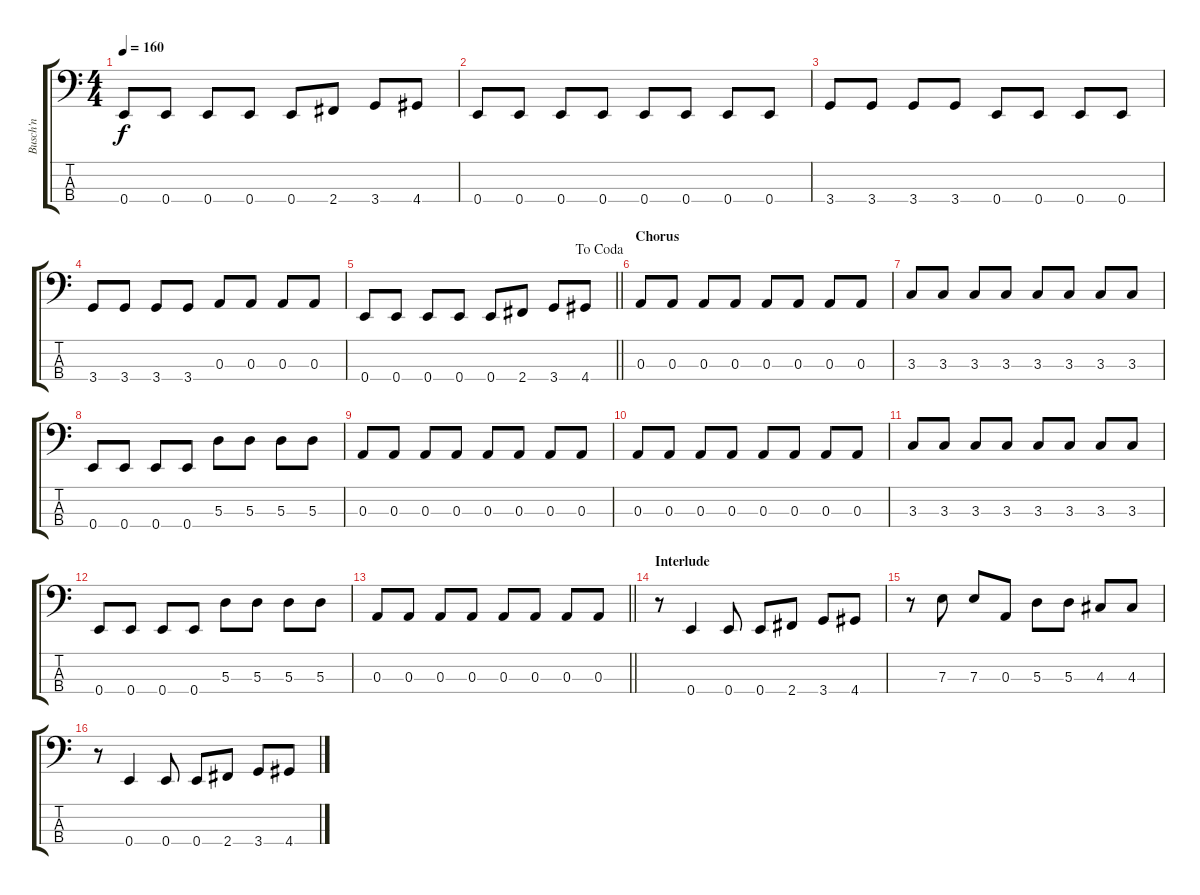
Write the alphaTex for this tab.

\track ("Busch'n" "Busch'n") {instrument electricbasspick}
\staff {score tabs}
\tuning (G2 D2 A1 E1) {hide}
\ts (4 4)
\tempo 160
\clef f4
\ks c
0.4.8{dy f} 0.4.8 0.4.8 0.4.8 0.4.8 2.4.8 3.4.8 4.4.8 |
0.4.8 0.4.8 0.4.8 0.4.8 0.4.8 0.4.8 0.4.8 0.4.8 |
3.4.8 3.4.8 3.4.8 3.4.8 0.4.8 0.4.8 0.4.8 0.4.8 |
3.4.8 3.4.8 3.4.8 3.4.8 0.3.8 0.3.8 0.3.8 0.3.8 |
\jump dacoda
\barLineRight lightlight
0.4.8 0.4.8 0.4.8 0.4.8 0.4.8 2.4.8 3.4.8 4.4.8 |
\section ("" "Chorus")
0.3.8 0.3.8 0.3.8 0.3.8 0.3.8 0.3.8 0.3.8 0.3.8 |
3.3.8 3.3.8 3.3.8 3.3.8 3.3.8 3.3.8 3.3.8 3.3.8 |
0.4.8 0.4.8 0.4.8 0.4.8 5.3.8 5.3.8 5.3.8 5.3.8 |
0.3.8 0.3.8 0.3.8 0.3.8 0.3.8 0.3.8 0.3.8 0.3.8 |
0.3.8 0.3.8 0.3.8 0.3.8 0.3.8 0.3.8 0.3.8 0.3.8 |
3.3.8 3.3.8 3.3.8 3.3.8 3.3.8 3.3.8 3.3.8 3.3.8 |
0.4.8 0.4.8 0.4.8 0.4.8 5.3.8 5.3.8 5.3.8 5.3.8 |
\barLineRight lightlight
0.3.8 0.3.8 0.3.8 0.3.8 0.3.8 0.3.8 0.3.8 0.3.8 |
\section ("" "Interlude")
r.8 0.4.4 0.4.8 0.4.8 2.4.8 3.4.8 4.4.8 |
r.8 7.3.8 7.3.8 0.3.8 5.3.8 5.3.8 4.3.8 4.3.8 |
r.8 0.4.4 0.4.8 0.4.8 2.4.8 3.4.8 4.4.8
